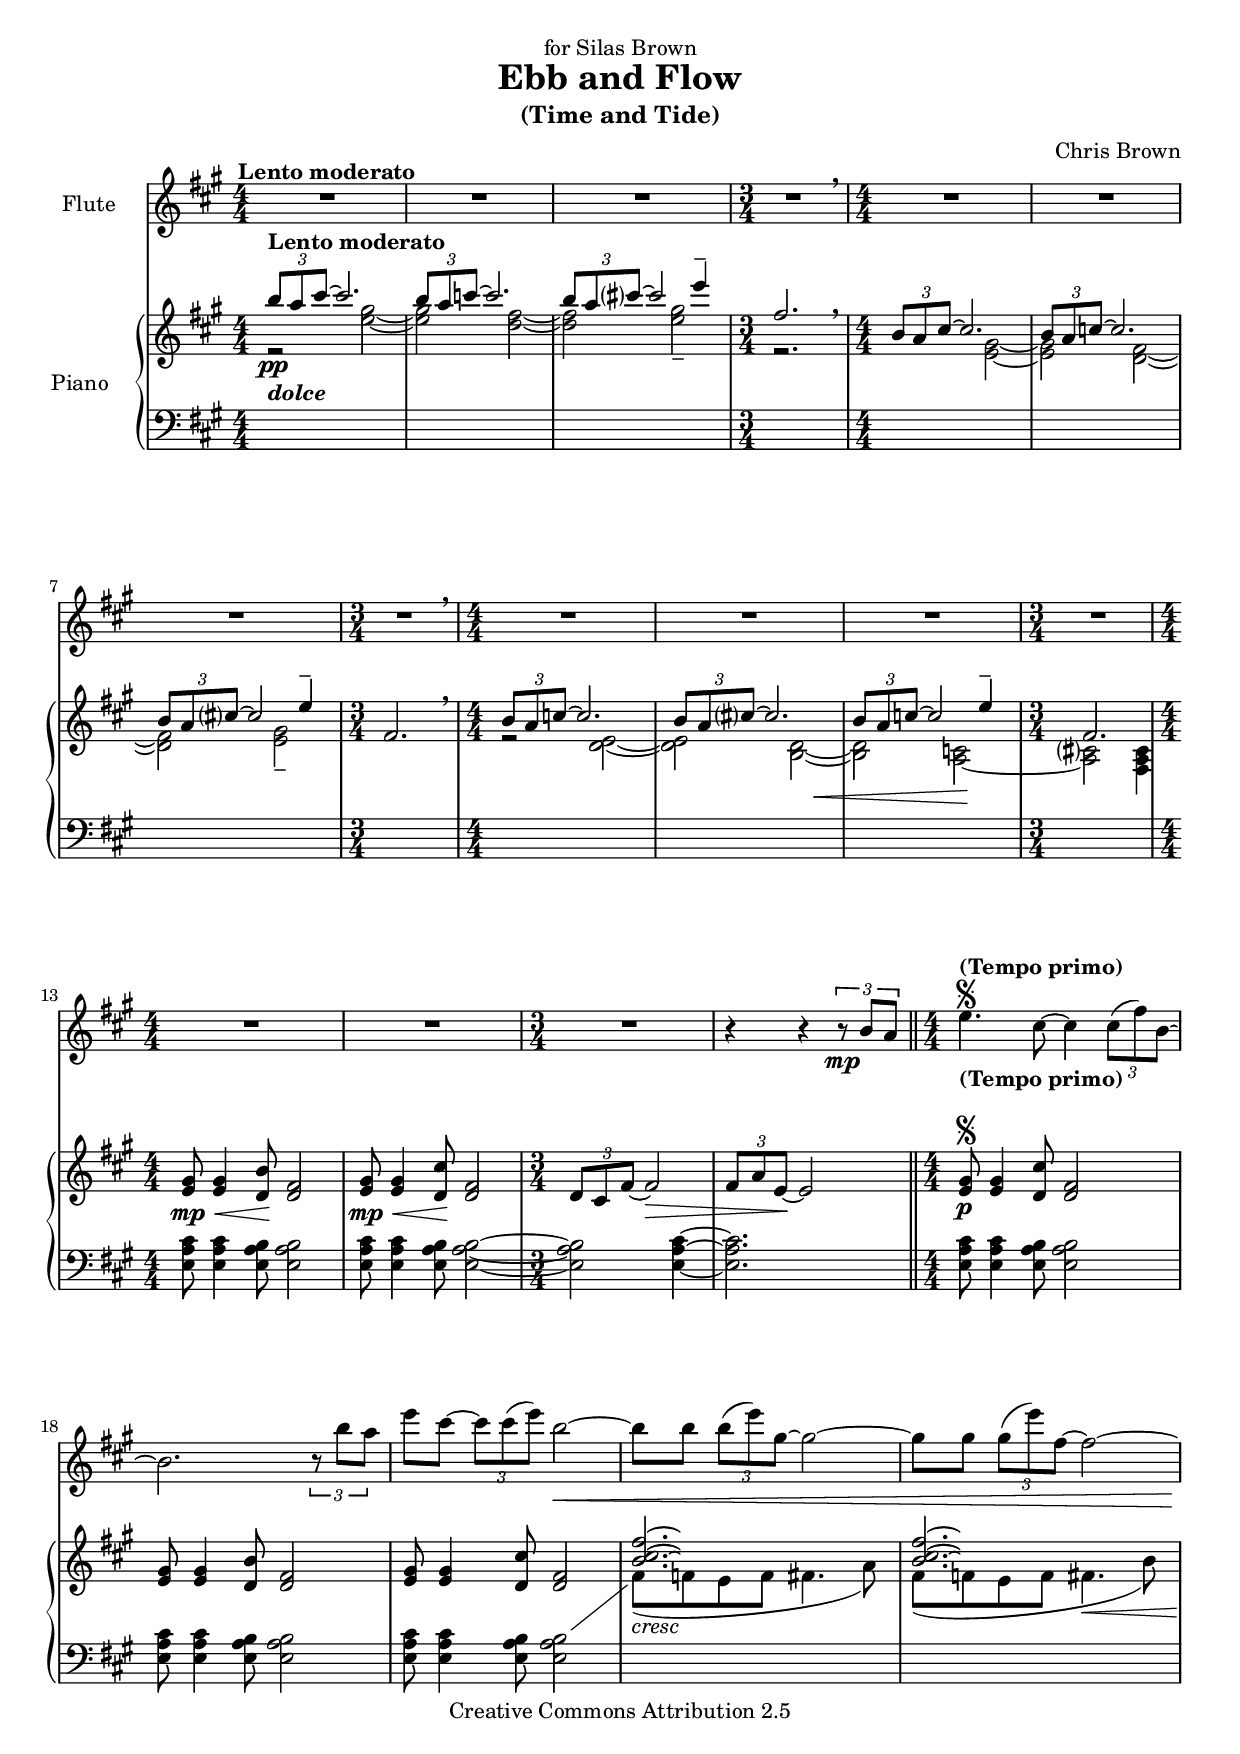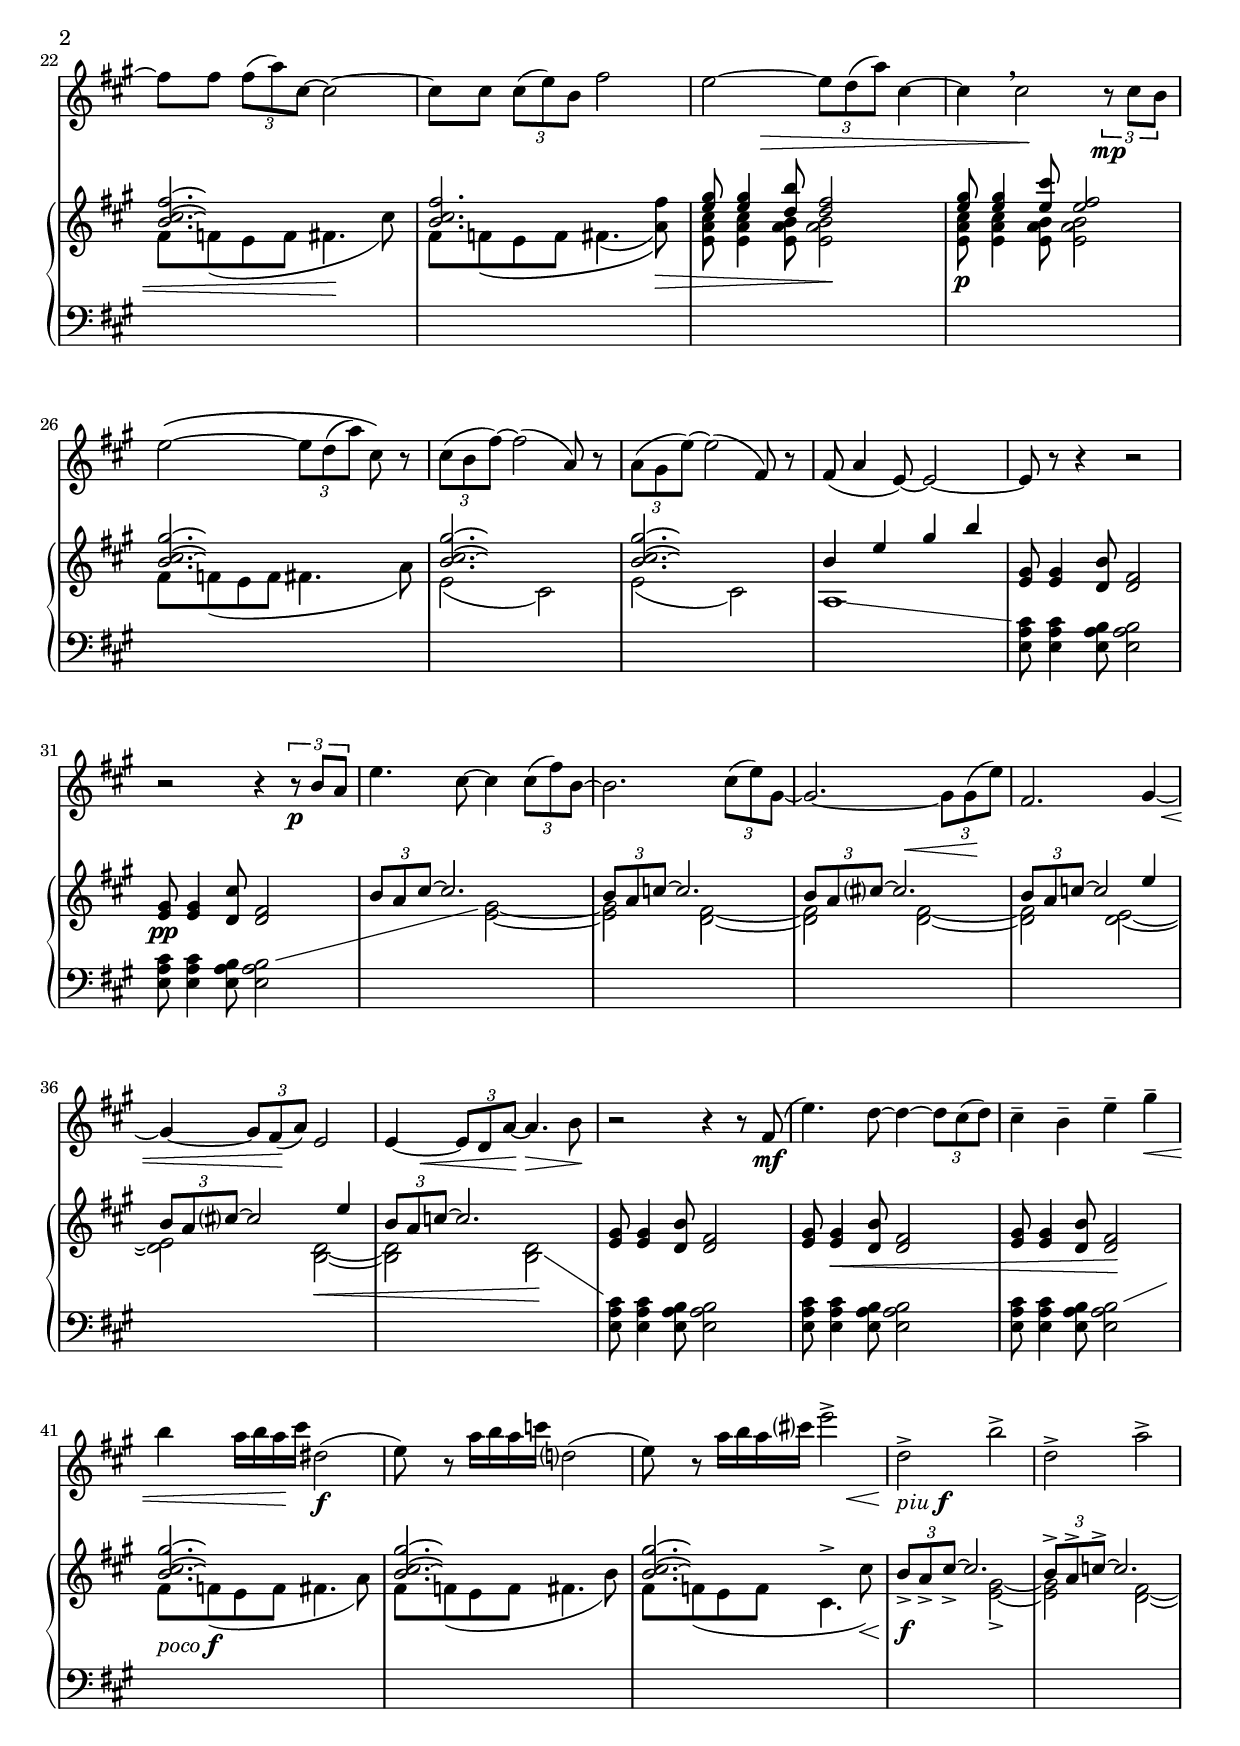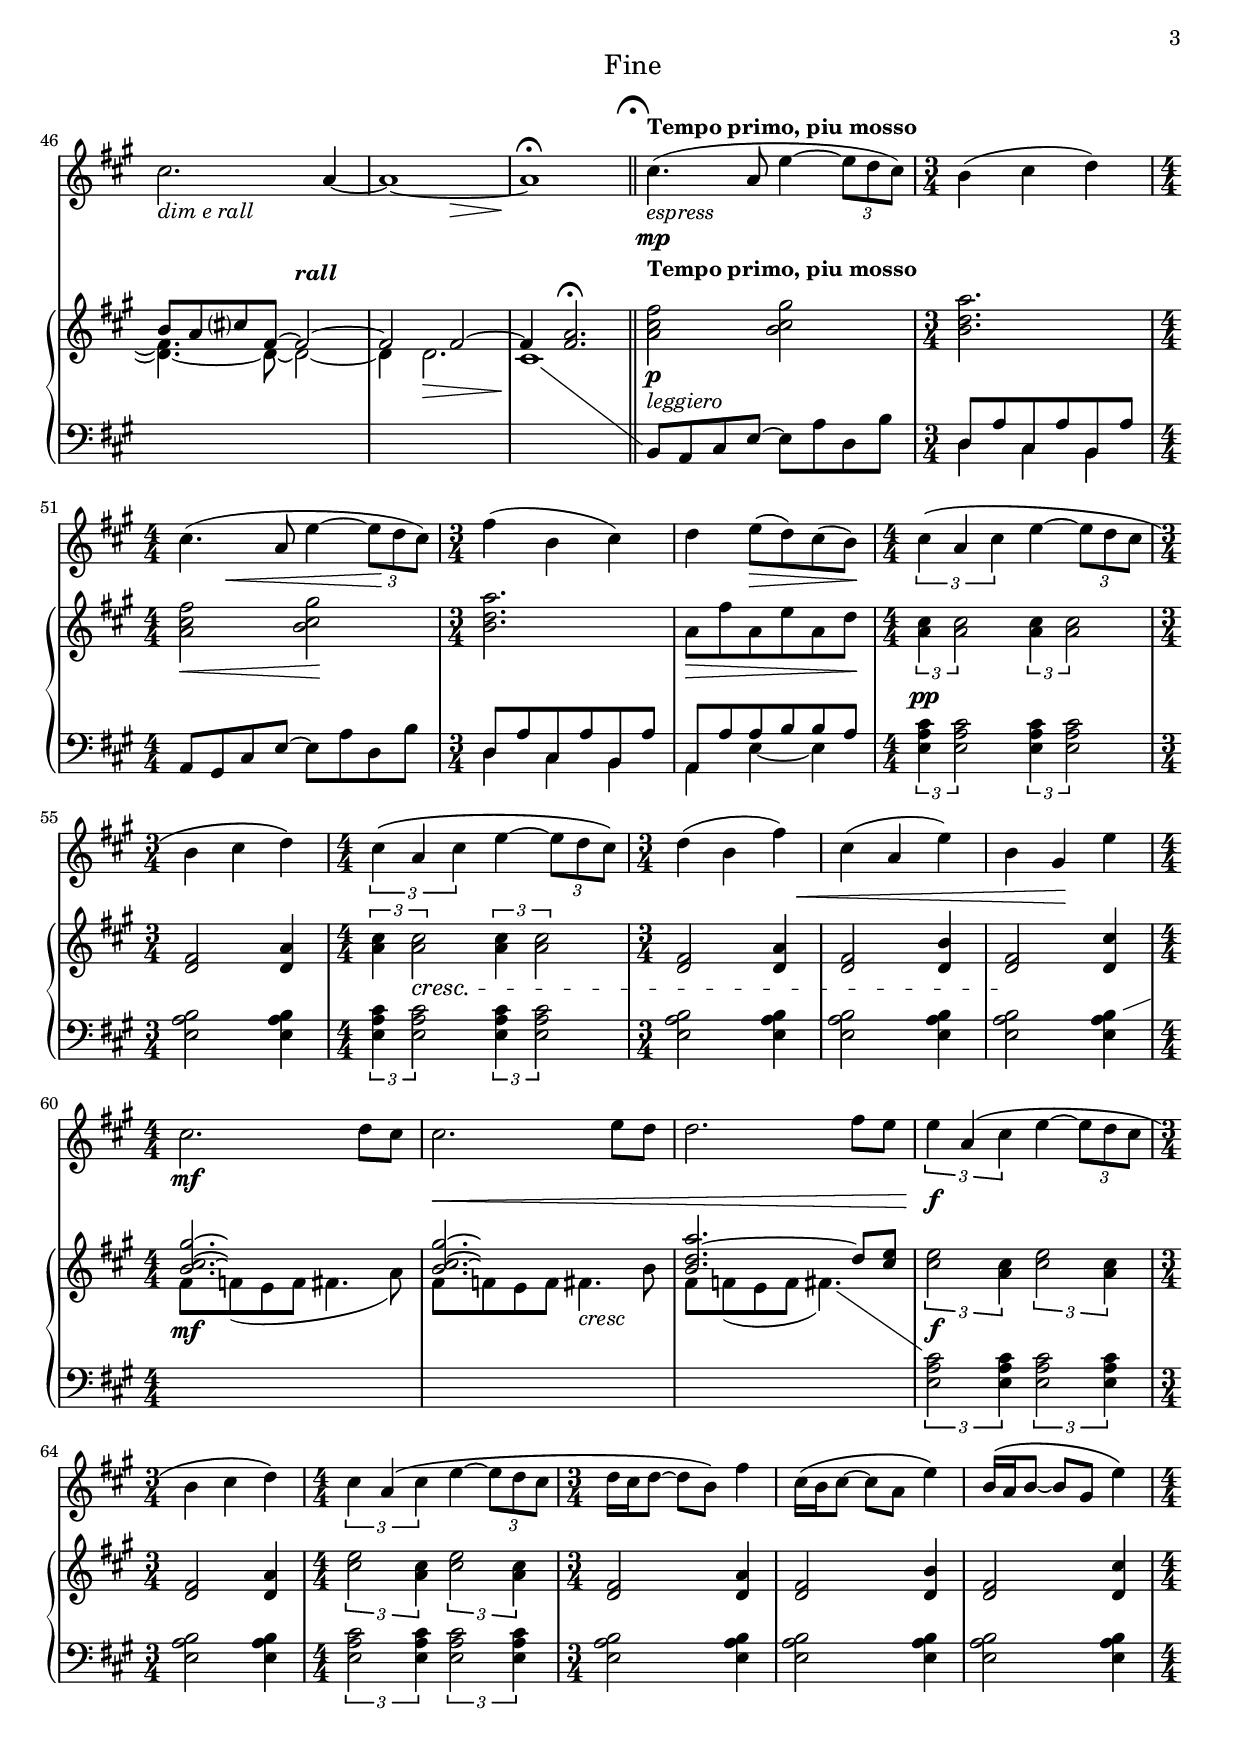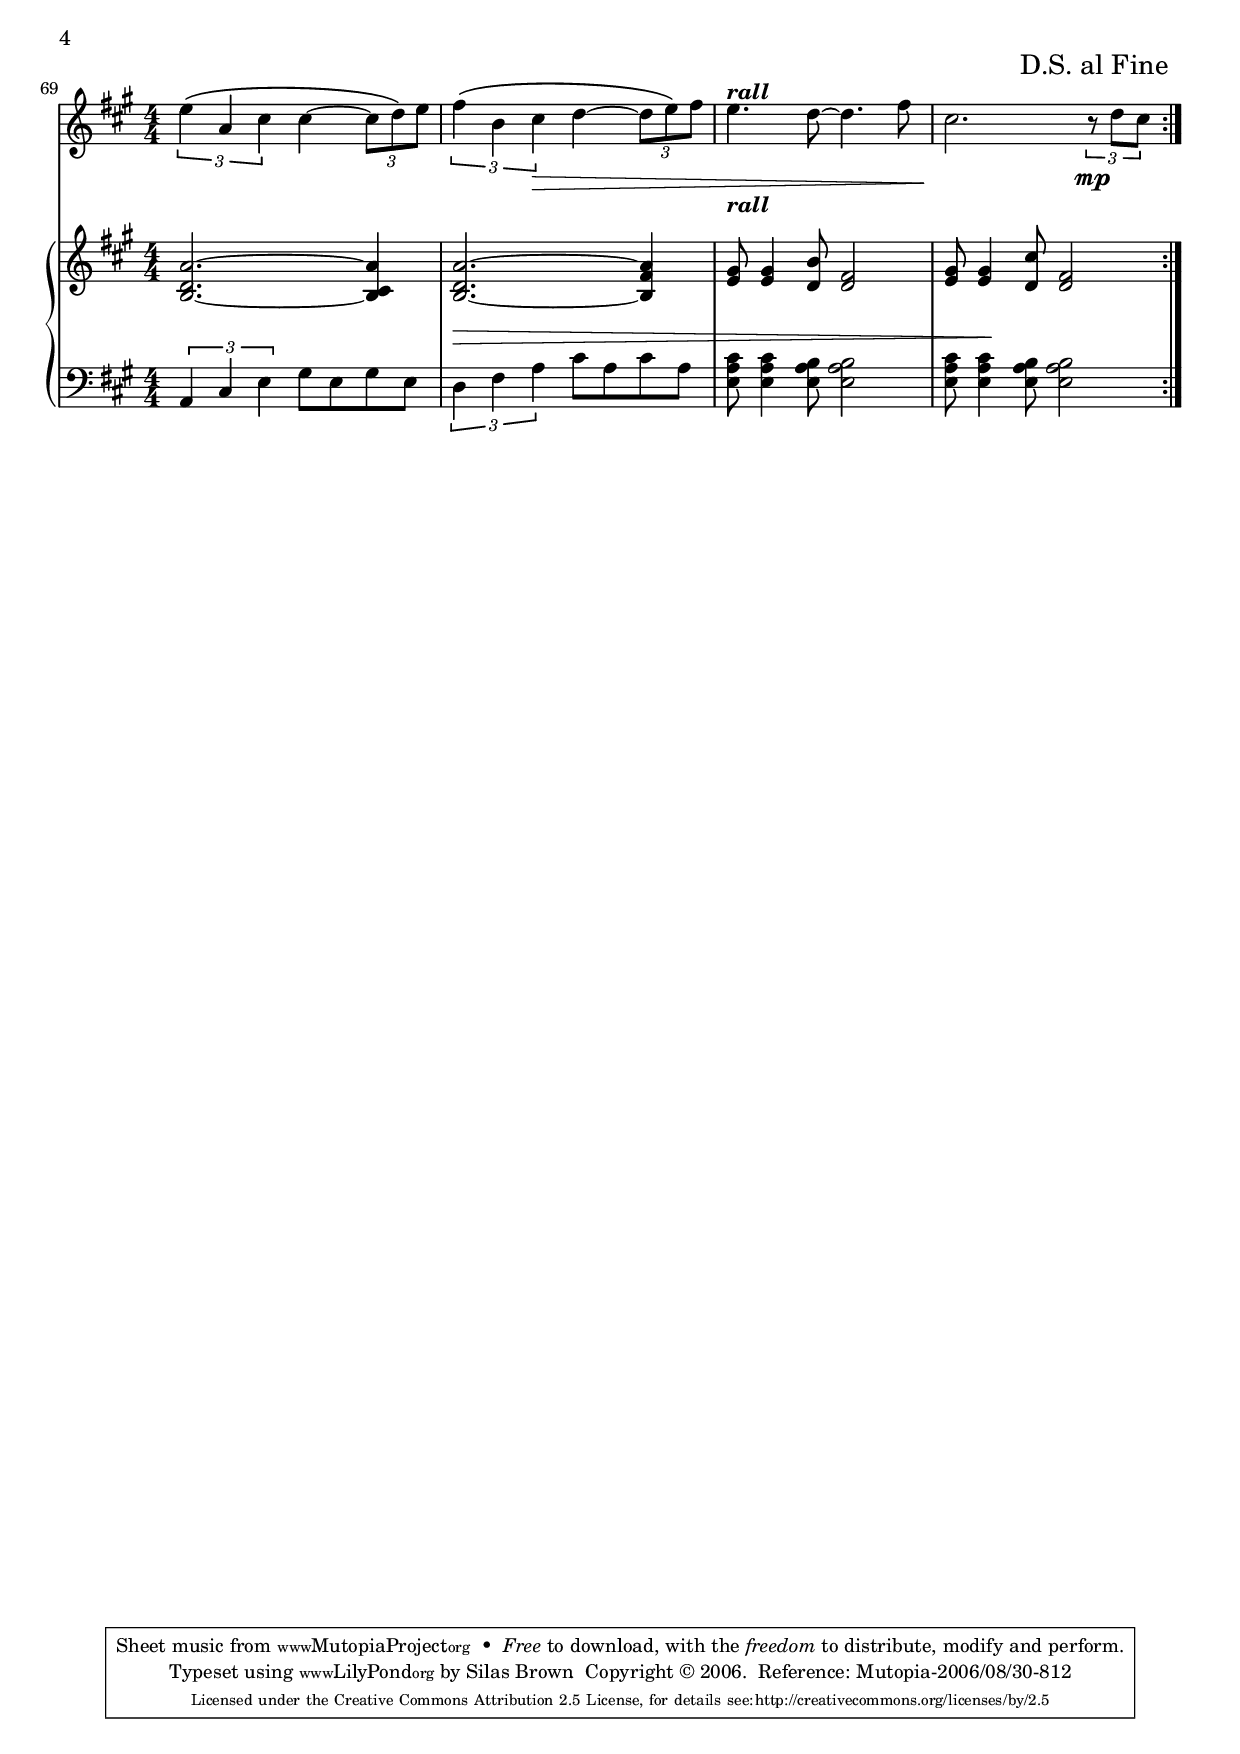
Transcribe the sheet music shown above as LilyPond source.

\version "2.9.16"
\header{
	title = "Ebb and Flow"
	subtitle = "(Time and Tide)"
	composer = "Chris Brown"
    dedication = "for Silas Brown"
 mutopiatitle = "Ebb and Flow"
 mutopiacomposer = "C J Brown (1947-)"
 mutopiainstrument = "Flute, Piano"
 date = "2006"
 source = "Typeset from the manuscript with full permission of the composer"
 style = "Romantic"
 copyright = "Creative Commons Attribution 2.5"
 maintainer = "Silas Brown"
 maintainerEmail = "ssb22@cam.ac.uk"
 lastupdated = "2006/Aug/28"
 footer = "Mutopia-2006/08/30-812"
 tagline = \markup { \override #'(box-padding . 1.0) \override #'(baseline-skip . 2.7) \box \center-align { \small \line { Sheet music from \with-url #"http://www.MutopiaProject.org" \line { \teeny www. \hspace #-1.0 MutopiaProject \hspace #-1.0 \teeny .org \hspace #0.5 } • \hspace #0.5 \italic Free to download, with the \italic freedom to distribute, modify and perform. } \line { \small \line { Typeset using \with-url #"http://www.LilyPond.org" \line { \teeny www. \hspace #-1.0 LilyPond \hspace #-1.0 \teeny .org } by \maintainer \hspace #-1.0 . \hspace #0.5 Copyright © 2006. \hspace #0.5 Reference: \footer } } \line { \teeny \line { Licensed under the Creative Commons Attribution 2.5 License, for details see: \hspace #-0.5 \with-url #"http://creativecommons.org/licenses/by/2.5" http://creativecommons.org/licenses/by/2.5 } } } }
}

#(set-global-staff-size 18.8)
dolce = \markup { \italic \bold dolce }
piuf = \markup { \italic piu \dynamic f }
pocof = \markup { \italic poco \dynamic f }

music={
\override Score.Hairpin #'after-line-breaking = ##t
\context Staff <<
	 \context Voice = Flute {
    \set Score.skipBars = ##t
    \set Staff.instrumentName = "Flute"
	\set Staff.midiInstrument = "flute"
#(set-accidental-style 'modern-cautionary)
\override Staff.TimeSignature  #'style = #'numbered
	\key a \major \clef treble

\time 4/4 R1^\markup{\bold{Lento moderato}} | R1 | R1 | \time 3/4 R2.\breathe  | 
\time 4/4 R1 | R1 | R1 | \time 3/4 R2.\breathe  | \time 4/4 R1 | 
R1 | R1 | \time 3/4 R2. | \time 4/4 R1 | R1 | 
\time 3/4 R2. | r4 r4  \times 2/3 {r8\mp  b'8 a'8} |  \bar "||" \time 4/4 e''4.\segno ^\markup{\bold{ (Tempo primo)}} cis''8~ cis''4  \times 2/3 {cis''8( fis''8) b'8~} | b'2.  \times 2/3 {r8 b''8 a''8} | 
\once \override DynamicLineSpanner #'padding = #3.0 e'''8 cis'''8~  \times 2/3 {cis'''8 cis'''8( e'''8)} b''2~\<  | \once \override DynamicLineSpanner #'padding = #3.0 b''8 b''8  \times 2/3 {b''8( e'''8) gis''8~} gis''2~ | gis''8 gis''8  \times 2/3 {gis''8( e'''8) fis''8~} fis''2~ | fis''8\!  fis''8  \times 2/3 {fis''8( a''8) cis''8~} cis''2~ | 
cis''8 cis''8  \times 2/3 {cis''8( e''8) b'8} fis''2 | \once \override DynamicLineSpanner #'padding = #3.0 <<e''2~ {s4s4\> } >>  \times 2/3 {e''8 d''8( a''8)} cis''4~ | cis''4\breathe  cis''2\!  \once \override DynamicLineSpanner #'padding = #3.0  \times 2/3 {r8\mp  cis''8 b'8} | e''2~\(  \times 2/3 {e''8 d''8( a''8)} cis''8\) r8 | 
 \times 2/3 {cis''8( b'8 fis''8 ) ~ } fis''2( a'8) r8 |  \times 2/3 {a'8( gis'8 e''8 ) ~ } e''2( fis'8) r8 | fis'8( a'4 e'8 ) ~  e'2~ | e'8 r8 r4 r2 | 
r2 r4  \times 2/3 {r8\p  b'8 a'8} | e''4. cis''8~ cis''4  \times 2/3 {cis''8( fis''8) b'8~} | b'2.  \times 2/3 {cis''8( e''8) gis'8~} | \once \override DynamicLineSpanner #'padding = #3.0 <<gis'2.~ {s4.s4.\< } >>  \times 2/3 {gis'8 gis'8(\!  e''8)} | 
fis'2. <<gis'4~ {s8s8\< } >> | gis'4~  \times 2/3 {gis'8 fis'8(\!  a'8)} e'2 | <<e'4~ {s8s8\< } >>  \times 2/3 {e'8 d'8 a'8~\! } a'4.\>  b'8\!  | r2 r4 r8 fis'8(\mf  | 
e''4.) d''8~ d''4~  \times 2/3 {d''8 cis''8( d''8)} | cis''4--  b'4--  e''4--  gis''4-- \<  | b''4 a''16 b''16 a''16\!  cis'''16 dis%{%}''2(\f  | e''8) r8 a''16 b''16 a''16 c%{is%}'''16 d''2( | 
e''8)  r8  a''16  b''16  a''16  cis'''16  <<e'''2->  {s4s4\< } >> | d''2-> \! _\piuf  b''2->  | d''2->  a''2->  | cis''2._\markup{\italic {dim e rall}}  a'4~ | 
<<a'1~ {s2s2\> } >> | a'1\fermata \!  \override Score.RehearsalMark #'break-visibility = #begin-of-line-invisible \mark \markup \center-align {Fine " " \musicglyph #"scripts.ufermata"} \bar "||"  | \once \override DynamicLineSpanner #'padding = #3.0 cis''4.(^\markup{\bold{ Tempo primo, piu mosso}}_\markup{\italic espress} \mp  a'8 e''4~  \times 2/3 {e''8 d''8 cis''8)} | \time 3/4 b'4( cis''4 d''4) | \time 4/4 <<cis''4.( {s8.s8.\< } >> a'8 e''4~  \times 2/3 {e''8\!  d''8 cis''8)} | 
\time 3/4 fis''4( b'4 cis''4) | d''4 e''8(\>  d''8) cis''8( b'8)\!  | \time 4/4  \times 2/3 {cis''4\( a'4 cis''4} e''4~  \times 2/3 {e''8 d''8 cis''8} | \time 3/4 b'4 cis''4 d''4\) | \time 4/4  \times 2/3 {cis''4\( a'4 cis''4} e''4~  \times 2/3 {e''8 d''8 cis''8\)} | 
\time 3/4 d''4( b'4 <<fis''4) {s8s8\< } >> | cis''4( a'4 e''4) | b'4 gis'4\!  e''4 | \time 4/4 cis''2.\mf  d''8 cis''8 | \once \override DynamicLineSpanner #'padding = #3.0 cis''2.\<  e''8 d''8 | 
\once \override DynamicLineSpanner #'padding = #3.0 <<d''2. {s4.s4.} >> fis''8 e''8 | \once \override DynamicLineSpanner #'padding = #3.0  \times 2/3 {e''4\! \f  a'4\( cis''4} e''4~  \times 2/3 {e''8 d''8 cis''8} | \time 3/4 b'4 cis''4 d''4\) | \time 4/4  \times 2/3 {cis''4 a'4\( cis''4} e''4~  \times 2/3 {e''8 d''8 cis''8} | \time 3/4 d''16 cis''16 d''8~ d''8 b'8\) fis''4 | 
cis''16\( b'16 cis''8~ cis''8 a'8 e''4\) | b'16\( a'16 b'8~ b'8 gis'8 e''4\) | \time 4/4  \times 2/3 {e''4\( a'4 cis''4} cis''4~  \times 2/3 {cis''8 d''8\) e''8} | \once \override DynamicLineSpanner #'padding = #3.0  \times 2/3 {fis''4\( b'4 cis''4\> } d''4~  \times 2/3 {d''8 e''8\) fis''8} | \once \override DynamicLineSpanner #'padding = #3.0 e''4.^\markup{\bold{ \italic rall}} d''8~ d''4. fis''8 | \once \override DynamicLineSpanner #'padding = #3.0 cis''2.\!  \once \override DynamicLineSpanner #'padding = #3.0  \times 2/3 {r8\mp  d''8 cis''8} \once \override Score.RehearsalMark #'self-alignment-X = #right \once \override Score.RehearsalMark #'padding = #3.0 \mark "D.S. al Fine " \bar ":|" 
}
        \new PianoStaff <<
    \set PianoStaff.instrumentName = "Piano   "
	\set PianoStaff.midiInstrument = "acoustic grand"
    \set PianoStaff.followVoice = ##t
  \context Staff = "one" << \new Voice { \voiceOne
#(set-accidental-style 'piano-cautionary)
\override TextScript #'padding = #3.0
\override Staff.TimeSignature  #'style = #'numbered
\key a \major \clef treble
 \voiceOne \time 4/4  \times 2/3 {b''8^\markup{\bold{Lento moderato}}_\dolce \pp  a''8 cis'''8~} cis'''2. |  \times 2/3 {b''8 a''8 c%{is%}'''8~} c%{is%}'''2. |  \times 2/3 {b''8  a''8  cis'''8~ } cis'''2  e'''4--  | \time 3/4 fis''2.\breathe  | 
\time 4/4  \times 2/3 {b'8 a'8 cis''8~} cis''2. |  \times 2/3 {b'8 a'8 c%{is%}''8~} c%{is%}''2. |  \times 2/3 {b'8  a'8  cis''8~ } cis''2  e''4--  | \time 3/4 fis'2.\breathe  | \time 4/4  \times 2/3 {b'8 a'8 c%{is%}''8~} c%{is%}''2. | 
 \times 2/3 {b'8 a'8 cis''8~} cis''2. |  \times 2/3 {b'8  a'8  c%{is%}''8~ } c%{is%}''2  e''4--  | \time 3/4 fis'2. |  \oneVoice \time 4/4 <e' gis'>8\mp \<  <e' gis'>4 <d' b'>8\!  <d' fis'>2 | <e' gis'>8\mp \<  <e' gis'>4 <d' cis''>8\!  <d' fis'>2 | 
\time 3/4  \times 2/3 {d'8 cis'8 fis'8~} fis'2\>  |  \times 2/3 {fis'8 a'8 e'8~\! } e'2 |  \bar "||" \time 4/4 <e' gis'>8\segno ^\markup{\bold{ (Tempo primo)}}\p  <e' gis'>4 <d' cis''>8 <d' fis'>2 | <e' gis'>8 <e' gis'>4 <d' b'>8 <d' fis'>2 | 
<e' gis'>8 <e' gis'>4 <d' cis''>8 <d' fis'>2 |  \voiceOne <b' cis'' fis''>2.\laissezVibrer  s4 | <b' cis'' fis''>2.\laissezVibrer  s4 | <b' cis'' fis''>2.\laissezVibrer  s4 | 
<b' cis'' fis''>2. s8 s8 | <e'' gis''>8 <e'' gis''>4 <d'' b''>8 <d'' fis''>2 | <e'' gis''>8 <e'' gis''>4 <e'' cis'''>8 <e'' fis''>2 | <b' cis'' gis''>2.\laissezVibrer  s4 | 
<b' cis'' gis''>2.\laissezVibrer  s4 | <b' cis'' gis''>2.\laissezVibrer  s4 | b'4 e''4 gis''4 b''4 |  \oneVoice <e' gis'>8 <e' gis'>4 <d' b'>8 <d' fis'>2 | 
<e' gis'>8\pp  <e' gis'>4 <d' cis''>8 <d' fis'>2 |  \voiceOne  \times 2/3 {b'8 a'8 cis''8~} cis''2. |  \times 2/3 {b'8 a'8 c%{is%}''8~} c%{is%}''2. |  \times 2/3 {b'8 a'8 cis''8~} cis''2. | 
 \times 2/3 {b'8 a'8 c%{is%}''8~} c%{is%}''2 e''4 |  \times 2/3 {b'8 a'8 cis''8~} cis''2 e''4 |  \times 2/3 {b'8 a'8 c%{is%}''8~} c%{is%}''2. |  \oneVoice <e' gis'>8 <e' gis'>4 <d' b'>8 <d' fis'>2 | 
<e' gis'>8 <e' gis'>4\<  <d' b'>8 <d' fis'>2 | <e' gis'>8 <e' gis'>4 <d' b'>8 <d' fis'>2\!  |  \voiceOne <b' cis'' gis''>2.\laissezVibrer  s4 | <b' cis'' gis''>2.\laissezVibrer  s4 | 
<b' cis'' gis''>2.\laissezVibrer  s4 |  \times 2/3 {b'8_>  a'8_>  cis''8~_> } cis''2. |  \times 2/3 {b'8->  a'8->  c%{is%}''8~-> } c%{is%}''2. | b'8  a'8  cis''8  fis'8~  fis'2~^\markup{\bold \italic rall}  | 
fis'2 fis'2~ | fis'4 <fis' a'>2.\fermata  |  \oneVoice <a' cis'' fis''>2^\markup{\bold{ Tempo primo, piu mosso}}_\markup{\italic leggiero} \p  <b' cis'' gis''>2 | \time 3/4 <b' d'' a''>2. | \time 4/4 <a' cis'' fis''>2\<  <b' cis'' gis''>2\!  | 
\time 3/4 <b' d'' a''>2. | a'8\>  fis''8 a'8 e''8 a'8 d''8\!  | \time 4/4 \once \override DynamicLineSpanner #'padding = #3.0  \times 2/3 {<a' cis''>4\pp  <a' cis''>2}  \times 2/3 {<a' cis''>4 <a' cis''>2} | \time 3/4 <d' fis'>2 <d' a'>4 | \time 4/4 \tupletUp \setTextCresc  \times 2/3 {<a' cis''>4 <a' cis''>2\< }  \times 2/3 {<a' cis''>4 <a' cis''>2} | 
\time 3/4 \tupletNeutral <d' fis'>2 <d' a'>4 | <d' fis'>2 <d' b'>4 | <d' fis'>2\!  <d' cis''>4 |  \voiceOne \time 4/4 <b' cis'' gis''>2.\laissezVibrer  s4 | <b' cis'' gis''>2.\laissezVibrer  s4 | 
\setHairpinCresc <b' d'' a''>2.~ d''8 <cis'' e''>8 |  \oneVoice \once \override DynamicLineSpanner #'padding = #3.0  \times 2/3 {<cis'' e''>2\f  <a' cis''>4}  \times 2/3 {<cis'' e''>2 <a' cis''>4} | \time 3/4 <d' fis'>2 <d' a'>4 | \time 4/4  \times 2/3 {<cis'' e''>2 <a' cis''>4}  \times 2/3 {<cis'' e''>2 <a' cis''>4} | \time 3/4 <d' fis'>2 <d' a'>4 | 
<d' fis'>2 <d' b'>4 | <d' fis'>2 <d' cis''>4 | \time 4/4 <b d' a'>2.~ <b cis' a'>4 | \once \override DynamicLineSpanner #'padding = #3.0 <b d' a'>2.~\>  <b fis' a'>4 | \once \override DynamicLineSpanner #'padding = #3.0 <e' gis'>8^\markup{\bold{ \italic rall}} <e' gis'>4 <d' b'>8 <d' fis'>2 | \once \override DynamicLineSpanner #'padding = #3.0 <e' gis'>8 <e' gis'>4\!  <d' cis''>8 <d' fis'>2

    } \new Voice { \voiceTwo \key a \major
\time 4/4 \change Staff=one \voiceTwo \override DynamicText #'transparent = ##f r2 <e'' gis''>2~ | <e'' gis''>2 <d'' fis''>2~ | <d'' fis''>2  <e'' gis''>2--  | \time 3/4 r2. | 
\time 4/4 s2 <e' gis'>2~ | <e' gis'>2 <d' fis'>2~ | <d' fis'>2  <e' gis'>2--  | \time 3/4 s2. | \time 4/4 r2 <d' e'>2~ | 
<d' e'>2\override DynamicText #'transparent = ##t  <b d'>2~\p \<  | <b d'>2 <a c%{is%}'>2~\!  | \time 3/4 <a cis'>2 <fis a cis'>4 | \time 4/4 \change Staff=two \oneVoice \override DynamicText #'transparent = ##t <e a cis'>8 <e a cis'>4 <e a b>8 <e a b>2 | <e a cis'>8 <e a cis'>4 <e a b>8 <e a b>2~ | 
\time 3/4 <e a b>2\override DynamicText #'transparent = ##t  <e a cis'>4~\mp  | <e a cis'>2. | \time 4/4 <e a cis'>8 <e a cis'>4 <e a b>8 <e a b>2 | <e a cis'>8 <e a cis'>4 <e a b>8 <e a b>2 | 
<e a cis'>8\override DynamicText #'transparent = ##f  <e a cis'>4 <e a b>8 <e a b>2 | \change Staff=one \voiceTwo \override DynamicText #'transparent = ##f fis'8(_\markup{\italic cresc}  f%{is%}'8 e'8 f%{is%}'8 fis%{is%}'4. a'8) | fis'8( f%{is%}'8 e'8 f%{is%}'8 fis%{is%}'4.\<  b'8) | fis'8 f%{is%}'8( e'8 f%{is%}'8 fis%{is%}'4.\!  cis''8) | 
fis'8 f%{is%}'8\( e'8 f%{is%}'8 fis%{is%}'4.( <a' fis''>8)\)\>  | <e' a' cis''>8 <e' a' cis''>4 <e' a' b'>8 <e' a' b'>2\!  | <e' a' cis''>8\p  <e' a' cis''>4 <e' a' b'>8 <e' a' b'>2 | fis'8 f%{is%}'8( e'8 f%{is%}'8 fis%{is%}'4. a'8) | 
e'2( cis'2) | e'2( cis'2) | a1 | \change Staff=two \oneVoice \override DynamicText #'transparent = ##t <e a cis'>8 <e a cis'>4 <e a b>8 <e a b>2 | 
<e a cis'>8 <e a cis'>4 <e a b>8 <e a b>2 | \change Staff=one \voiceTwo \override DynamicText #'transparent = ##f s2 <e' gis'>2~ | <e' gis'>2 <d' fis'>2~ | <d' fis'>2 <d' fis'>2~ | 
<d' fis'>2 <d' e'>2~ | <d' e'>2 <b d'>2~\<  | <b d'>2 <b d'>2\!  | \change Staff=two \oneVoice \override DynamicText #'transparent = ##t <e a cis'>8 <e a cis'>4 <e a b>8 <e a b>2 | 
<e a cis'>8 <e a cis'>4 <e a b>8 <e a b>2 | <e a cis'>8 <e a cis'>4 <e a b>8 <e a b>2 | \change Staff=one \voiceTwo \override DynamicText #'transparent = ##f fis'8_\pocof  f%{is%}'8( e'8 f%{is%}'8 fis%{is%}'4. a'8) | fis'8 f%{is%}'8( e'8 f%{is%}'8 fis%{is%}'4. b'8) | 
fis'8  f%{is%}'8(  e'8  f%{is%}'8  cis'4.^>  cis''8)\<  | s2 \! \f  <e' gis'>2~->  | <e' gis'>2 <d' fis'>2~ | <d' fis'>4.~ d'8~ d'2~ | 
d'4 d'2.\>  | cis'1\!  | \change Staff=two \oneVoice \override DynamicText #'transparent = ##t b,8 a,8 cis8 e8~ e8 a8 d8 b8 | \time 3/4  << { \voiceTwo d4 cis4 b,4  } \\ { \voiceOne d8 a8 cis8 a8 b,8 a8 } >>  | \time 4/4 a,8 gis,8 cis8 e8~ e8 a8 d8 b8 | 
\time 3/4  << { \voiceTwo d4 cis4 b,4  } \\ { \voiceOne d8 a8 cis8 a8 b,8 a8 } >>  |  << { \voiceTwo a,4 e4~ e4  } \\ { \voiceOne a,8 a8 a8 b8 b8 a8 } >>  | \time 4/4  \times 2/3 {<e a cis'>4 <e a cis'>2}  \times 2/3 {<e a cis'>4 <e a cis'>2} | \time 3/4 <e a b>2 <e a b>4 | \time 4/4  \times 2/3 {<e a cis'>4 <e a cis'>2}  \times 2/3 {<e a cis'>4 <e a cis'>2} | 
\time 3/4 <e a b>2 <e a b>4 | <e a b>2 <e a b>4 | <e a b>2 <e a b>4 | \time 4/4 \change Staff=one \voiceTwo \override DynamicText #'transparent = ##f fis'8\mf  f%{is%}'8( e'8 f%{is%}'8 fis%{is%}'4. a'8) | fis'8  f%{is%}'8  e'8  f%{is%}'8  fis%{is%}'4._\markup{\italic cresc}  b'8 | 
fis'8 f%{is%}'8( e'8 f%{is%}'8 fis%{is%}'4. s8) | \change Staff=two \oneVoice \override DynamicText #'transparent = ##t  \times 2/3 {<e a cis'>2 <e a cis'>4}  \times 2/3 {<e a cis'>2 <e a cis'>4} | \time 3/4 <e a b>2 <e a b>4 | \time 4/4  \times 2/3 {<e a cis'>2 <e a cis'>4}  \times 2/3 {<e a cis'>2 <e a cis'>4} | \time 3/4 <e a b>2 <e a b>4 | 
<e a b>2 <e a b>4 | <e a b>2 <e a b>4 | \time 4/4  \times 2/3 {a,4~ cis4 e4} gis8 e8 gis8 e8 |  \times 2/3 {d4~ fis4 a4} cis'8 a8 cis'8 a8 | <e a cis'>8 <e a cis'>4 <e a b>8 <e a b>2 | <e a cis'>8 <e a cis'>4 <e a b>8 <e a b>2
    } >> \context Staff = "two" {
#(set-accidental-style 'piano-cautionary)
\override Staff.TimeSignature  #'style = #'numbered
\clef bass \key a \major  s2 s2 s2 s2 s2 s2 s2 s2 s2 s2 s2 s2 s2 s2 s2 s2 s2 s2 s2 s2 s2 s4 s8 s4 s8 s2 s8 s4 s8 s2 s2 s4 s2 s8 s4 s8 s2 s8 s4 s8 s2 s8 s4 s8 s2 s8 s8 s8 s8 s4 s8 s8 s8 s8 s8 s4 s8 s8 s8 s8 s8 s4 s8 s8 s8 s8 s8 s4 s8 s8 s4 s8 s2 s8 s4 s8 s2 s8 s8 s8 s8 s4 s8 s2 s2 s2 s2 s1 s8 s4 s8 s2 s8 s4 s8 s2 s2 s2 s2 s2 s2 s2 s2 s2 s2 s2 s2 s2 s8 s4 s8 s2 s8 s4 s8 s2 s8 s4 s8 s2 s8 s8 s8 s8 s4 s8 s8 s8 s8 s8 s4 s8 s8 s8 s8 s8 s4 s8 s2 s2 s2 s2 s4 s8 s2 s4 s2 s1 s8 s8 s8 s8 s8 s8 s8 s8 s4 s4 s4%{ s8 s8 s8 s8 s8 s8%} s8 s8 s8 s8 s8 s8 s8 s8 s4 s4 s4%{ s8 s8 s8 s8 s8 s8%} s4 s4 s4%{ s8 s8 s8 s8 s8 s8%} s4 s2 s4 s2 s2 s4 s4 s2 s4 s2 s2 s4 s2 s4 s2 s4 s8 s8 s8 s8 s4 s8 s8 s8 s8 s8 s4 s8 s8 s8 s8 s8 s4 s8 s2 s4 s2 s4 s2 s4 s2 s4 s2 s4 s2 s4 s2 s4 s2 s4 s4 s4 s4 s8 s8 s8 s8 s4 s4 s4 s8 s8 s8 s8 s8 s4 s8 s2 s8 s4 s8 s2 }
  >>
>> } \score { \music \layout { } }
\score { \unfoldRepeats \music 
  \midi {
    \context {
      \Score
      tempoWholesPerMinute = #(ly:make-moment 54 4)
      }
    }


}

